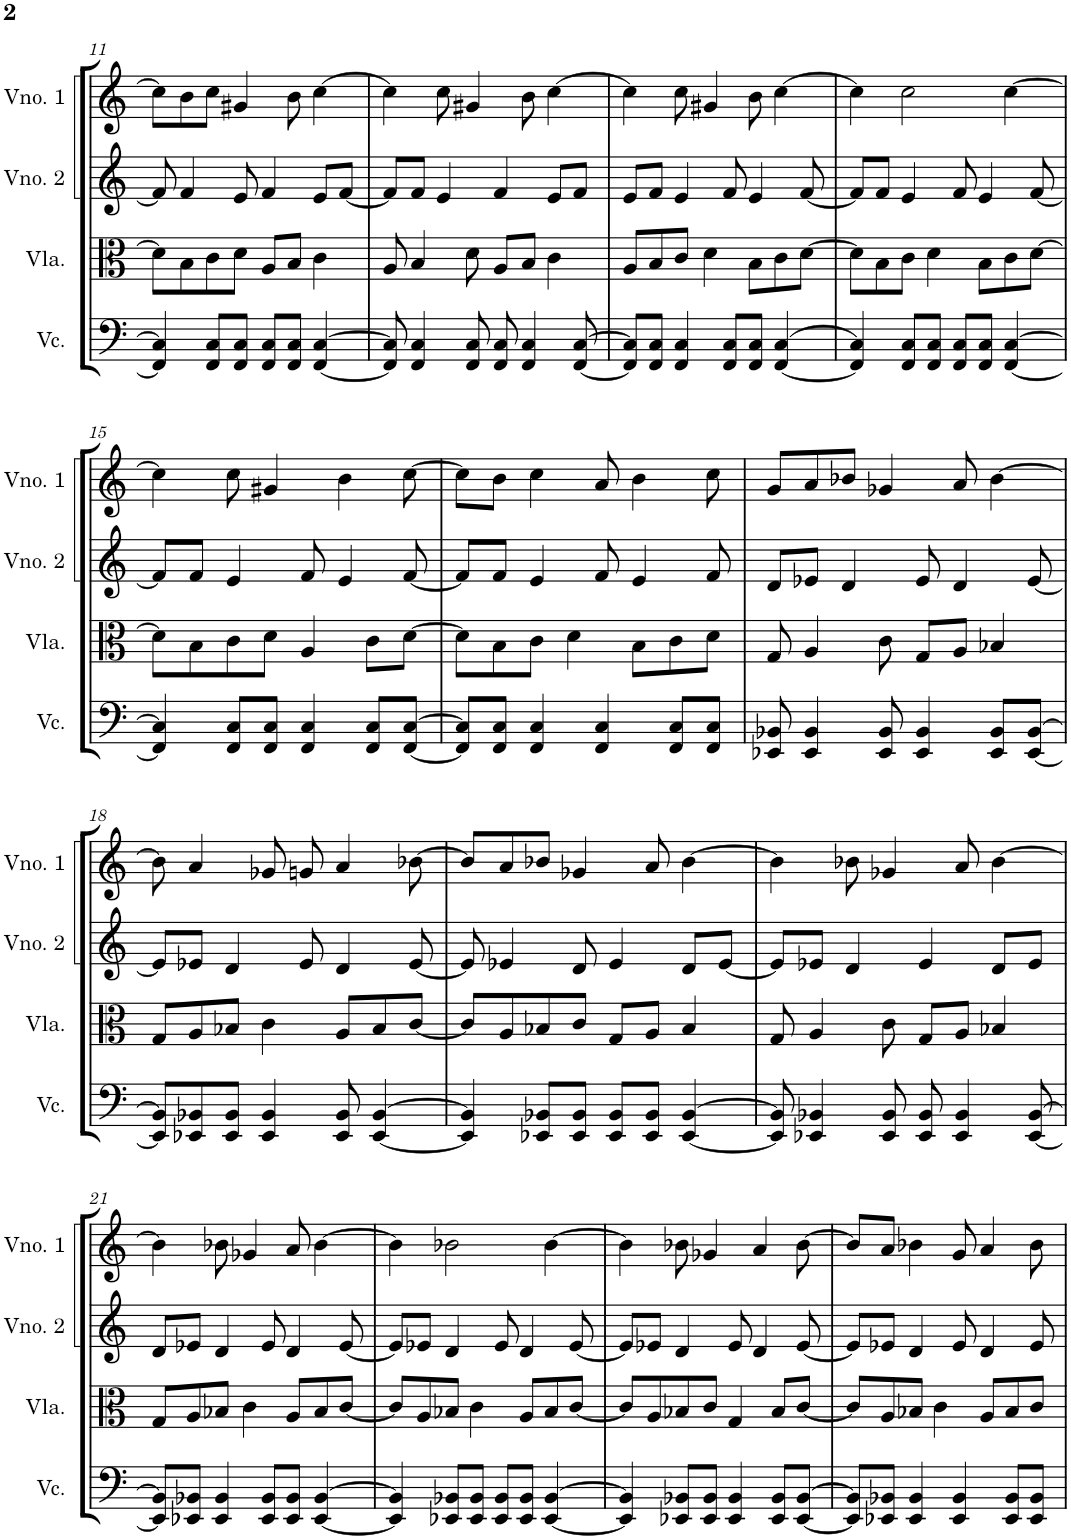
**kern	**kern	**kern	**kern
*part4	*part3	*part2	*part1
*staff4	*staff3	*staff2	*staff1
*I"Violoncelo	*I"Viola	*I"Violino 2	*I"Violino 1
*I'Vc.	*I'Vla.	*I'Vno. 2	*I'Vno. 1
!!LO:PB:g=z
*clefF4	*clefC3	*clefG2	*clefG2
*k[]	*k[]	*k[]	*k[]
*M4/4	*M4/4	*M4/4	*M4/4
=11	=11	=11	=11
4FF/] 4C/]	8d\L]	8f/]	8cc\L]
.	8B\	4f/	8b\
8FF/ 8C/L	8c\	.	8cc\J
8FF/ 8C/J	8d\J	8e/	4g#X/
8FF/ 8C/L	8A/L	4f/	.
8FF/ 8C/J	8B/J	.	8b\
[4FF/ [4C/	4c\	8e/L	[4cc\
.	.	[8f/J	.
=12	=12	=12	=12
8FF/] 8C/]	8A/	8f/L]	4cc\]
4FF/ 4C/	4B/	8f/J	.
.	.	4e/	8cc\
8FF/ 8C/	8d\	.	4g#X/
8FF/ 8C/	8A/L	4f/	.
4FF/ 4C/	8B/J	.	8b\
.	4c\	8e/L	[4cc\
[8FF/ [8C/	.	8f/J	.
=13	=13	=13	=13
8FF/] 8C/]L	8A/L	8e/L	4cc\]
8FF/ 8C/J	8B/	8f/J	.
4FF/ 4C/	8c/J	4e/	8cc\
.	4d\	.	4g#X/
8FF/ 8C/L	.	8f/	.
8FF/ 8C/J	8B\L	4e/	8b\
[4FF/ [4C/	8c\	.	[4cc\
.	[8d\J	[8f/	.
=14	=14	=14	=14
4FF/] 4C/]	8d\L]	8f/L]	4cc\]
.	8B\	8f/J	.
8FF/ 8C/L	8c\J	4e/	2cc\
8FF/ 8C/J	4d\	.	.
8FF/ 8C/L	.	8f/	.
8FF/ 8C/J	8B\L	4e/	.
[4FF/ [4C/	8c\	.	[4cc\
.	[8d\J	[8f/	.
!!LO:LB:g=z
=15	=15	=15	=15
4FF/] 4C/]	8d\L]	8f/L]	4cc\]
.	8B\	8f/J	.
8FF/ 8C/L	8c\	4e/	8cc\
8FF/ 8C/J	8d\J	.	4g#X/
4FF/ 4C/	4A/	8f/	.
.	.	4e/	4b\
8FF/ 8C/L	8c\L	.	.
[8FF/ [8C/J	[8d\J	[8f/	[8cc\
=16	=16	=16	=16
8FF/] 8C/]L	8d\L]	8f/L]	8cc\L]
8FF/ 8C/J	8B\	8f/J	8b\J
4FF/ 4C/	8c\J	4e/	4cc\
.	4d\	.	.
4FF/ 4C/	.	8f/	8a/
.	8B\L	4e/	4b\
8FF/ 8C/L	8c\	.	.
8FF/ 8C/J	8d\J	8f/	8cc\
=17	=17	=17	=17
8EE-X/ 8BB-X/	8G/	8d/L	8g/L
4EE-/ 4BB-/	4A/	8e-X/J	8a/
.	.	4d/	8b-X/J
8EE-/ 8BB-/	8c\	.	4g-X/
4EE-/ 4BB-/	8G/L	8e-/	.
.	8A/J	4d/	8a/
8EE-/ 8BB-/L	4B-X/	.	[4b-\
[8EE-/ [8BB-/J	.	[8e-/	.
!!LO:LB:g=z
=18	=18	=18	=18
8EE-/] 8BB-/]L	8G/L	8e-/L]	8b-\]
8EE-X/ 8BB-X/	8A/	8e-X/J	4a/
8EE-/ 8BB-/J	8B-X/J	4d/	.
4EE-/ 4BB-/	4c\	.	8g-X/
.	.	8e-/	8gn/
8EE-/ 8BB-/	8A/L	4d/	4a/
[4EE-/ [4BB-/	8B-/	.	.
.	[8c/J	[8e-/	[8b-X\
=19	=19	=19	=19
4EE-/] 4BB-/]	8c/L]	8e-/]	8b-/L]
.	8A/	4e-X/	8a/
8EE-X/ 8BB-X/L	8B-X/	.	8b-X/J
8EE-/ 8BB-/J	8c/J	8d/	4g-X/
8EE-/ 8BB-/L	8G/L	4e-/	.
8EE-/ 8BB-/J	8A/J	.	8a/
[4EE-/ [4BB-/	4B-/	8d/L	[4b-\
.	.	[8e-/J	.
=20	=20	=20	=20
8EE-/] 8BB-/]	8G/	8e-/L]	4b-\]
4EE-X/ 4BB-X/	4A/	8e-X/J	.
.	.	4d/	8b-X\
8EE-/ 8BB-/	8c\	.	4g-X/
8EE-/ 8BB-/	8G/L	4e-/	.
4EE-/ 4BB-/	8A/J	.	8a/
.	4B-X/	8d/L	[4b-\
[8EE-/ [8BB-/	.	8e-/J	.
!!LO:LB:g=z
=21	=21	=21	=21
8EE-/] 8BB-/]L	8G/L	8d/L	4b-\]
8EE-X/ 8BB-X/J	8A/	8e-X/J	.
4EE-/ 4BB-/	8B-X/J	4d/	8b-X\
.	4c\	.	4g-X/
8EE-/ 8BB-/L	.	8e-/	.
8EE-/ 8BB-/J	8A/L	4d/	8a/
[4EE-/ [4BB-/	8B-/	.	[4b-\
.	[8c/J	[8e-/	.
=22	=22	=22	=22
4EE-/] 4BB-/]	8c/L]	8e-/L]	4b-\]
.	8A/	8e-X/J	.
8EE-X/ 8BB-X/L	8B-X/J	4d/	2b-X\
8EE-/ 8BB-/J	4c\	.	.
8EE-/ 8BB-/L	.	8e-/	.
8EE-/ 8BB-/J	8A/L	4d/	.
[4EE-/ [4BB-/	8B-/	.	[4b-\
.	[8c/J	[8e-/	.
=23	=23	=23	=23
4EE-/] 4BB-/]	8c/L]	8e-/L]	4b-\]
.	8A/	8e-X/J	.
8EE-X/ 8BB-X/L	8B-X/	4d/	8b-X\
8EE-/ 8BB-/J	8c/J	.	4g-X/
4EE-/ 4BB-/	4G/	8e-/	.
.	.	4d/	4a/
8EE-/ 8BB-/L	8B-/L	.	.
[8EE-/ [8BB-/J	[8c/J	[8e-/	[8b-\
=24	=24	=24	=24
8EE-/] 8BB-/]L	8c/L]	8e-/L]	8b-/L]
8EE-X/ 8BB-X/J	8A/	8e-X/J	8a/J
4EE-/ 4BB-/	8B-X/J	4d/	4b-X\
.	4c\	.	.
4EE-/ 4BB-/	.	8e-/	8g/
.	8A/L	4d/	4a/
8EE-/ 8BB-/L	8B-/	.	.
8EE-/ 8BB-/J	8c/J	8e-/	8b-\
=	=	=	=
*-	*-	*-	*-
